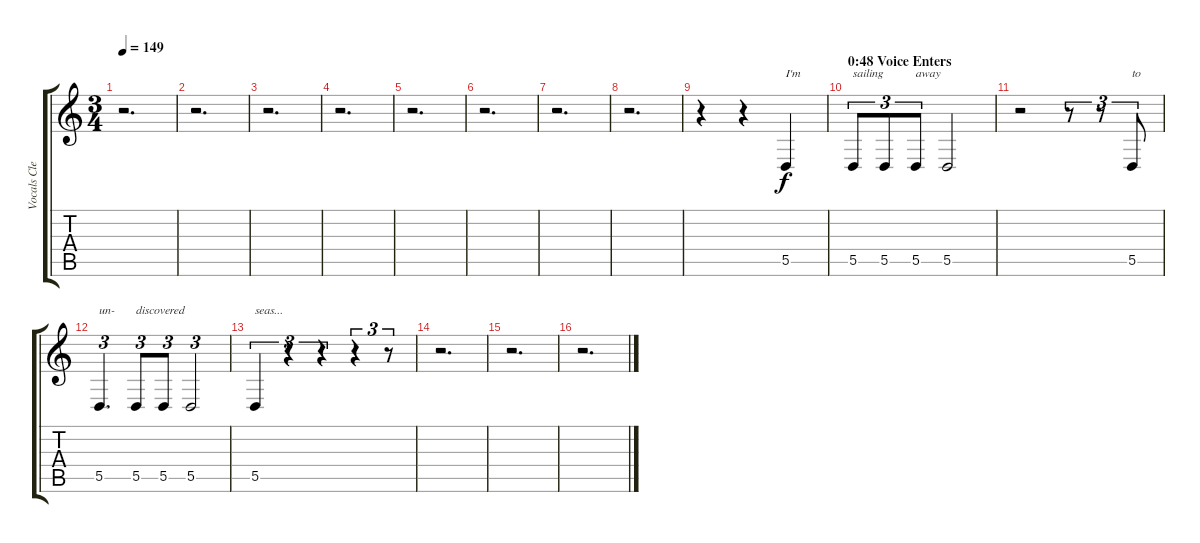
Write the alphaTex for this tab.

\track ("Vocals Clean" "Vocals Cle") {instrument pad4choir}
\staff {score tabs}
\tuning (E4 B3 G3 D3 A2 E2) {hide}
\ts (3 4)
\tempo 149
\clef g2
\ks c
r.2{d dy f} |
r.2{d} |
r.2{d} |
r.2{d} |
r.2{d} |
r.2{d} |
r.2{d} |
r.2{d} |
r.4 r.4 5.5.4{txt "I'm"} |
\section ("" "0:48 Voice Enters")
5.5.8{tu (3 2) txt "sailing"} 5.5.8{tu (3 2)} 5.5.8{tu (3 2) txt "away"} 5.5.2 |
r.2 r.8{tu (3 2)} r.8{tu (3 2)} 5.5.8{tu (3 2) txt "to"} |
5.5.4{d tu (3 2) txt "un-"} 5.5.8{tu (3 2) txt "discovered"} 5.5.8{tu (3 2)} 5.5.2{tu (3 2)} |
5.5.4{tu (3 2) txt "seas..."} r.4{tu (3 2)} r.4{tu (3 2)} r.4{tu (3 2)} r.8{tu (3 2)} |
r.2{d} |
r.2{d} |
r.2{d}
